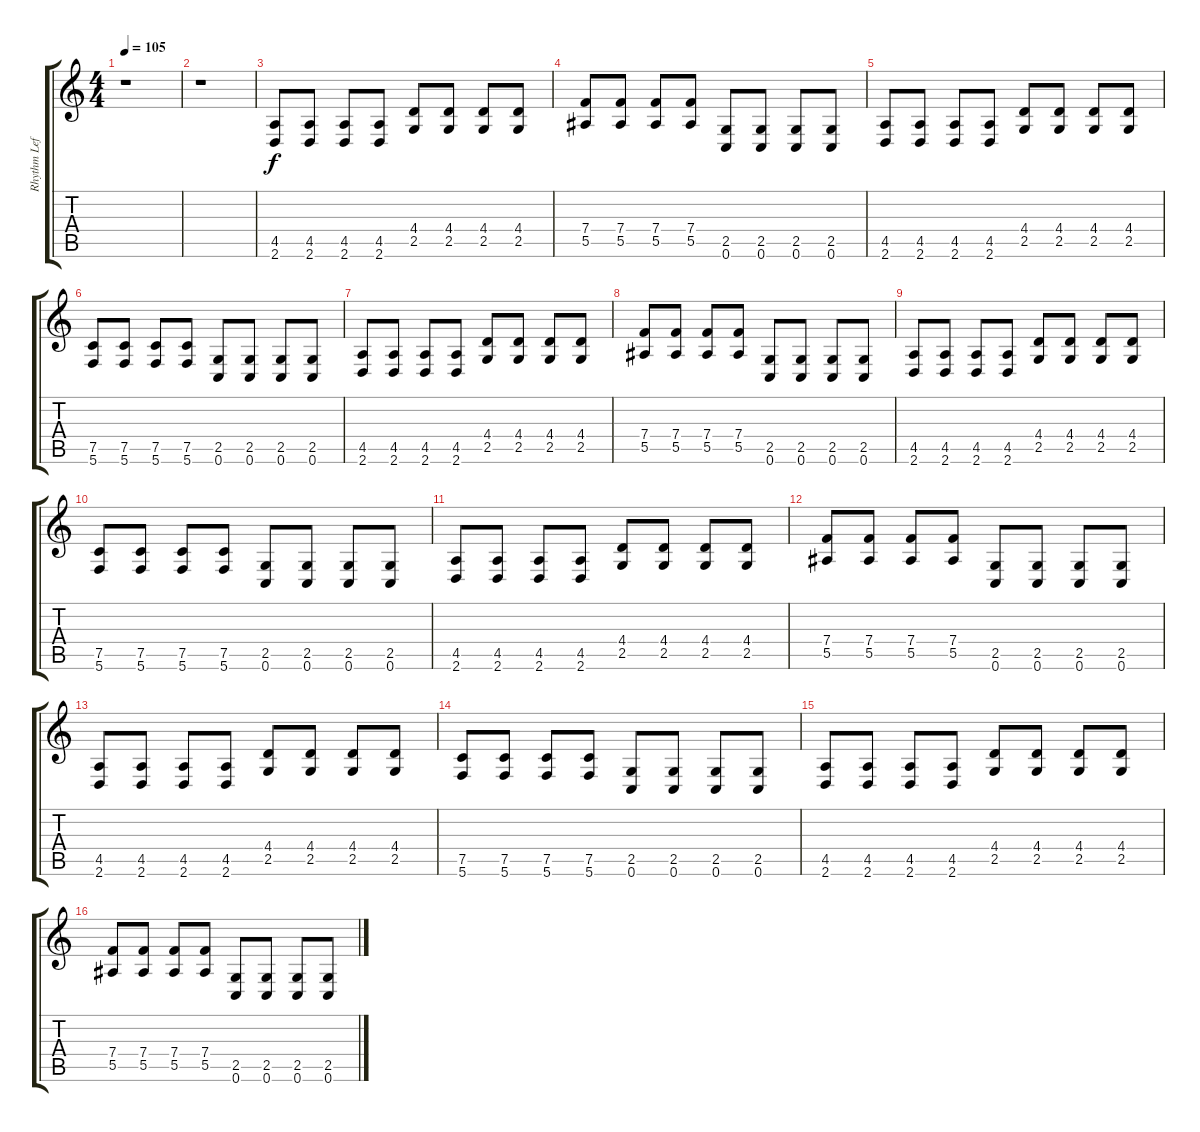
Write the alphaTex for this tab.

\track ("Rhythm Left" "Rhythm Lef") {instrument distortionguitar}
\staff {score tabs}
\tuning (C4 G3 Eb3 Bb2 F2 C2) {hide}
\ts (4 4)
\tempo 105
\clef g2
\ks c
r.1{dy f} |
r.1 |
(4.5 2.6).8 (4.5 2.6).8 (4.5 2.6).8 (4.5 2.6).8 (4.4 2.5).8 (4.4 2.5).8 (4.4 2.5).8 (4.4 2.5).8 |
(7.4 5.5).8 (7.4 5.5).8 (7.4 5.5).8 (7.4 5.5).8 (2.5 0.6).8 (2.5 0.6).8 (2.5 0.6).8 (2.5 0.6).8 |
(4.5 2.6).8 (4.5 2.6).8 (4.5 2.6).8 (4.5 2.6).8 (4.4 2.5).8 (4.4 2.5).8 (4.4 2.5).8 (4.4 2.5).8 |
(7.5 5.6).8 (7.5 5.6).8 (7.5 5.6).8 (7.5 5.6).8 (2.5 0.6).8 (2.5 0.6).8 (2.5 0.6).8 (2.5 0.6).8 |
(4.5 2.6).8 (4.5 2.6).8 (4.5 2.6).8 (4.5 2.6).8 (4.4 2.5).8 (4.4 2.5).8 (4.4 2.5).8 (4.4 2.5).8 |
(7.4 5.5).8 (7.4 5.5).8 (7.4 5.5).8 (7.4 5.5).8 (2.5 0.6).8 (2.5 0.6).8 (2.5 0.6).8 (2.5 0.6).8 |
(4.5 2.6).8 (4.5 2.6).8 (4.5 2.6).8 (4.5 2.6).8 (4.4 2.5).8 (4.4 2.5).8 (4.4 2.5).8 (4.4 2.5).8 |
(7.5 5.6).8 (7.5 5.6).8 (7.5 5.6).8 (7.5 5.6).8 (2.5 0.6).8 (2.5 0.6).8 (2.5 0.6).8 (2.5 0.6).8 |
(4.5 2.6).8 (4.5 2.6).8 (4.5 2.6).8 (4.5 2.6).8 (4.4 2.5).8 (4.4 2.5).8 (4.4 2.5).8 (4.4 2.5).8 |
(7.4 5.5).8 (7.4 5.5).8 (7.4 5.5).8 (7.4 5.5).8 (2.5 0.6).8 (2.5 0.6).8 (2.5 0.6).8 (2.5 0.6).8 |
(4.5 2.6).8 (4.5 2.6).8 (4.5 2.6).8 (4.5 2.6).8 (4.4 2.5).8 (4.4 2.5).8 (4.4 2.5).8 (4.4 2.5).8 |
(7.5 5.6).8 (7.5 5.6).8 (7.5 5.6).8 (7.5 5.6).8 (2.5 0.6).8 (2.5 0.6).8 (2.5 0.6).8 (2.5 0.6).8 |
(4.5 2.6).8 (4.5 2.6).8 (4.5 2.6).8 (4.5 2.6).8 (4.4 2.5).8 (4.4 2.5).8 (4.4 2.5).8 (4.4 2.5).8 |
(7.4 5.5).8 (7.4 5.5).8 (7.4 5.5).8 (7.4 5.5).8 (2.5 0.6).8 (2.5 0.6).8 (2.5 0.6).8 (2.5 0.6).8
